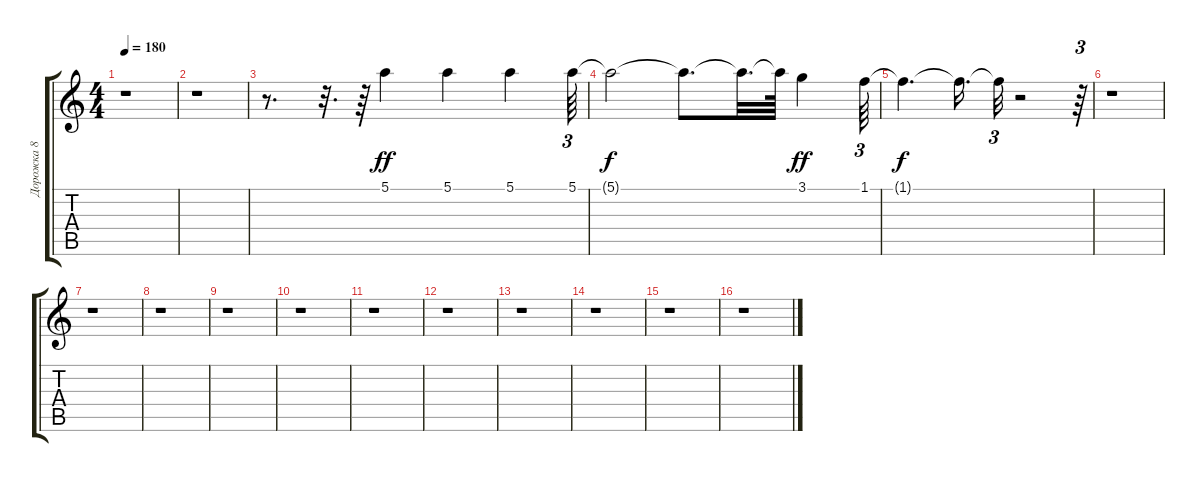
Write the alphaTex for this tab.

\track ("Дорожка 8" "Дорожка 8") {instrument overdrivenguitar}
\staff {score tabs}
\tuning (E4 B3 G3 D3 A2 E2) {hide}
\ts (4 4)
\tempo 180
\clef g2
\ks c
r.1{dy fff} |
r.1 |
r.8{d} r.32{d} r.64 5.1.4{dy ff} 5.1.4 5.1.4 5.1.64{tu (3 2)} |
5.1{t}.2{dy f} 5.1{t}.8{d} 5.1{t}.32{d} 5.1{t}.64 3.1.4{dy ff} 1.1.64{tu (3 2)} |
1.1{t}.4{d dy f} 1.1{t}.16{d} 1.1{t}.32{tu (3 2)} r.2 r.64{tu (3 2)} |
r.1 |
r.1 |
r.1 |
r.1 |
r.1 |
r.1 |
r.1 |
r.1 |
r.1 |
r.1 |
r.1
